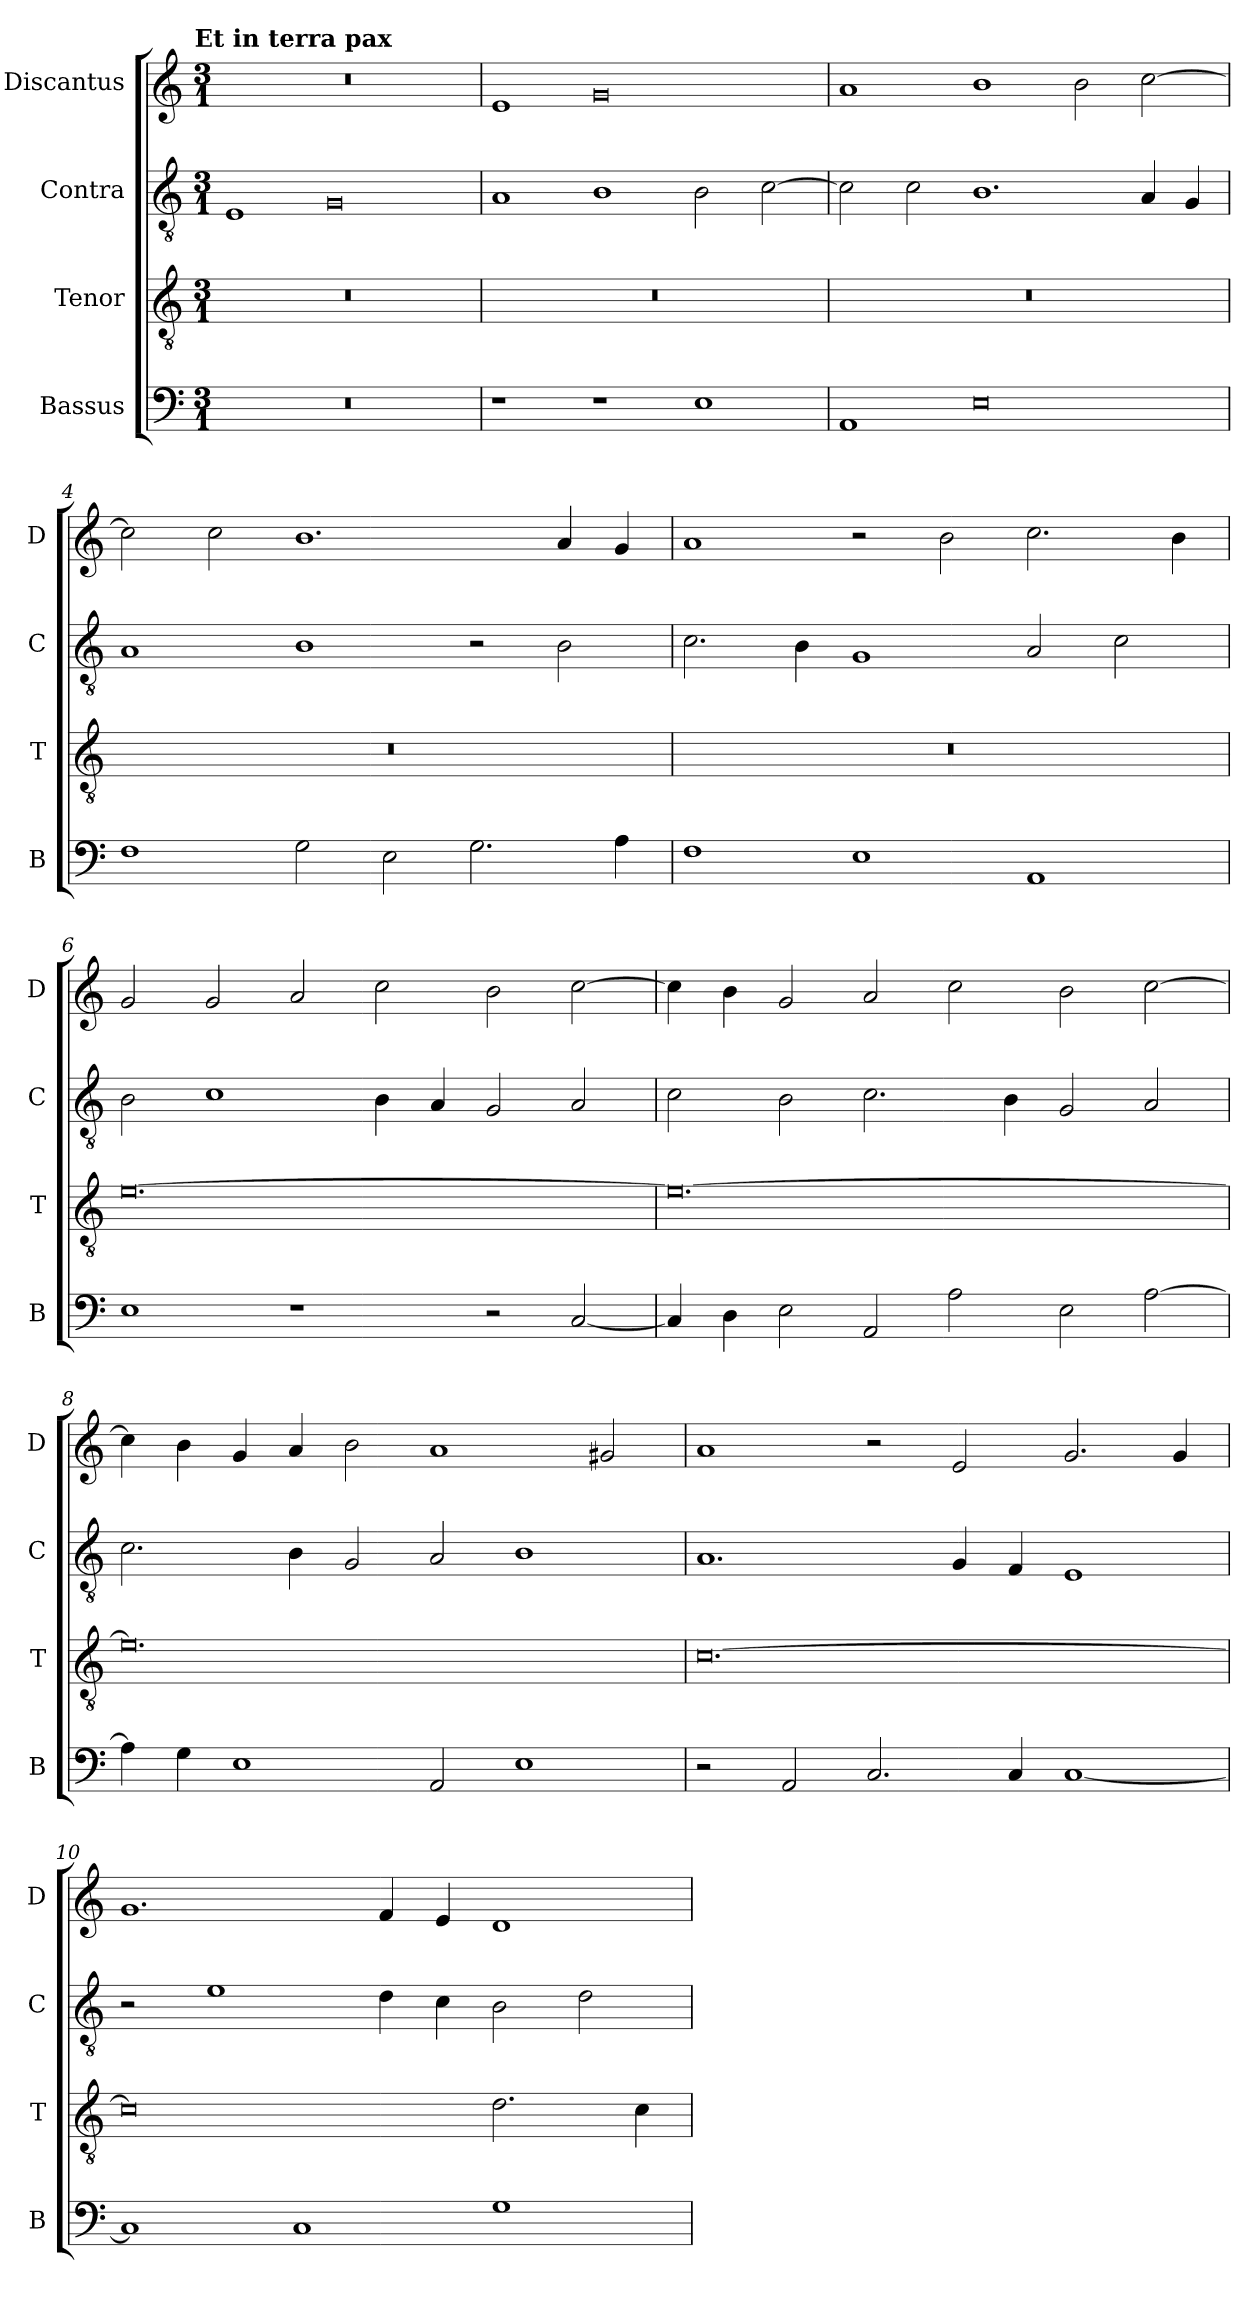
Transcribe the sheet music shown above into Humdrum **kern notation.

**kern	**kern	**kern	**kern
*part4	*part3	*part2	*part1
*staff4	*staff3	*staff2	*staff1
*I"Bassus	*I"Tenor	*I"Contra	*I"Discantus
*I'B	*I'T	*I'C	*I'D
*clefF4	*clefGv2	*clefGv2	*clefG2
*k[]	*k[]	*k[]	*k[]
!!LO:TX:omd:t=Et in terra pax
*M3/1	*M3/1	*M3/1	*M3/1
=1	=1	=1	=1
0.r	0.r	1E	0.r
.	.	0G	.
=2	=2	=2	=2
1r	0.r	1A	1e
1r	.	1B	0g
1E	.	2B\	.
.	.	[2c\	.
=3	=3	=3	=3
1AA	0.r	2c\]	1a
.	.	2c\	.
0E	.	1.B	1b
.	.	.	2b\
.	.	4A/	[2cc\
.	.	4G/	.
=4	=4	=4	=4
1F	0.r	1A	2cc\]
.	.	.	2cc\
2G\	.	1B	1.b
2E\	.	.	.
2.G\	.	2r	.
.	.	2B\	4a/
4A\	.	.	4g/
=5	=5	=5	=5
1F	0.r	2.c\	1a
.	.	4B\	.
1E	.	1G	2r
.	.	.	2b\
1AA	.	2A/	2.cc\
.	.	2c\	.
.	.	.	4b\
=6	=6	=6	=6
1E	[0.e	2B\	2g/
.	.	1c	2g/
1r	.	.	2a/
.	.	4B\	2cc\
.	.	4A/	.
2r	.	2G/	2b\
[2C/	.	2A/	[2cc\
=7	=7	=7	=7
4C/]	0.e_	2c\	4cc\]
4D\	.	.	4b\
2E\	.	2B\	2g/
2AA/	.	2.c\	2a/
2A\	.	.	2cc\
.	.	4B\	.
2E\	.	2G/	2b\
[2A\	.	2A/	[2cc\
=8	=8	=8	=8
4A\]	0.e]	2.c\	4cc\]
4G\	.	.	4b\
1E	.	.	4g/
.	.	4B\	4a/
.	.	2G/	2b\
2AA/	.	2A/	1a
1E	.	1B	.
.	.	.	2g#X/
=9	=9	=9	=9
2r	[0.c	1.A	1a
2AA/	.	.	.
2.C/	.	.	2r
.	.	4G/	2e/
4C/	.	4F/	.
[1C	.	1E	2.g/
.	.	.	4g/
=10	=10	=10	=10
1C]	0c]	2r	1.g
.	.	1e	.
1C	.	.	.
.	.	4d\	4f/
.	.	4c\	4e/
1G	2.d\	2B\	1d
.	.	2d\	.
.	4c\	.	.
=	=	=	=
*-	*-	*-	*-
